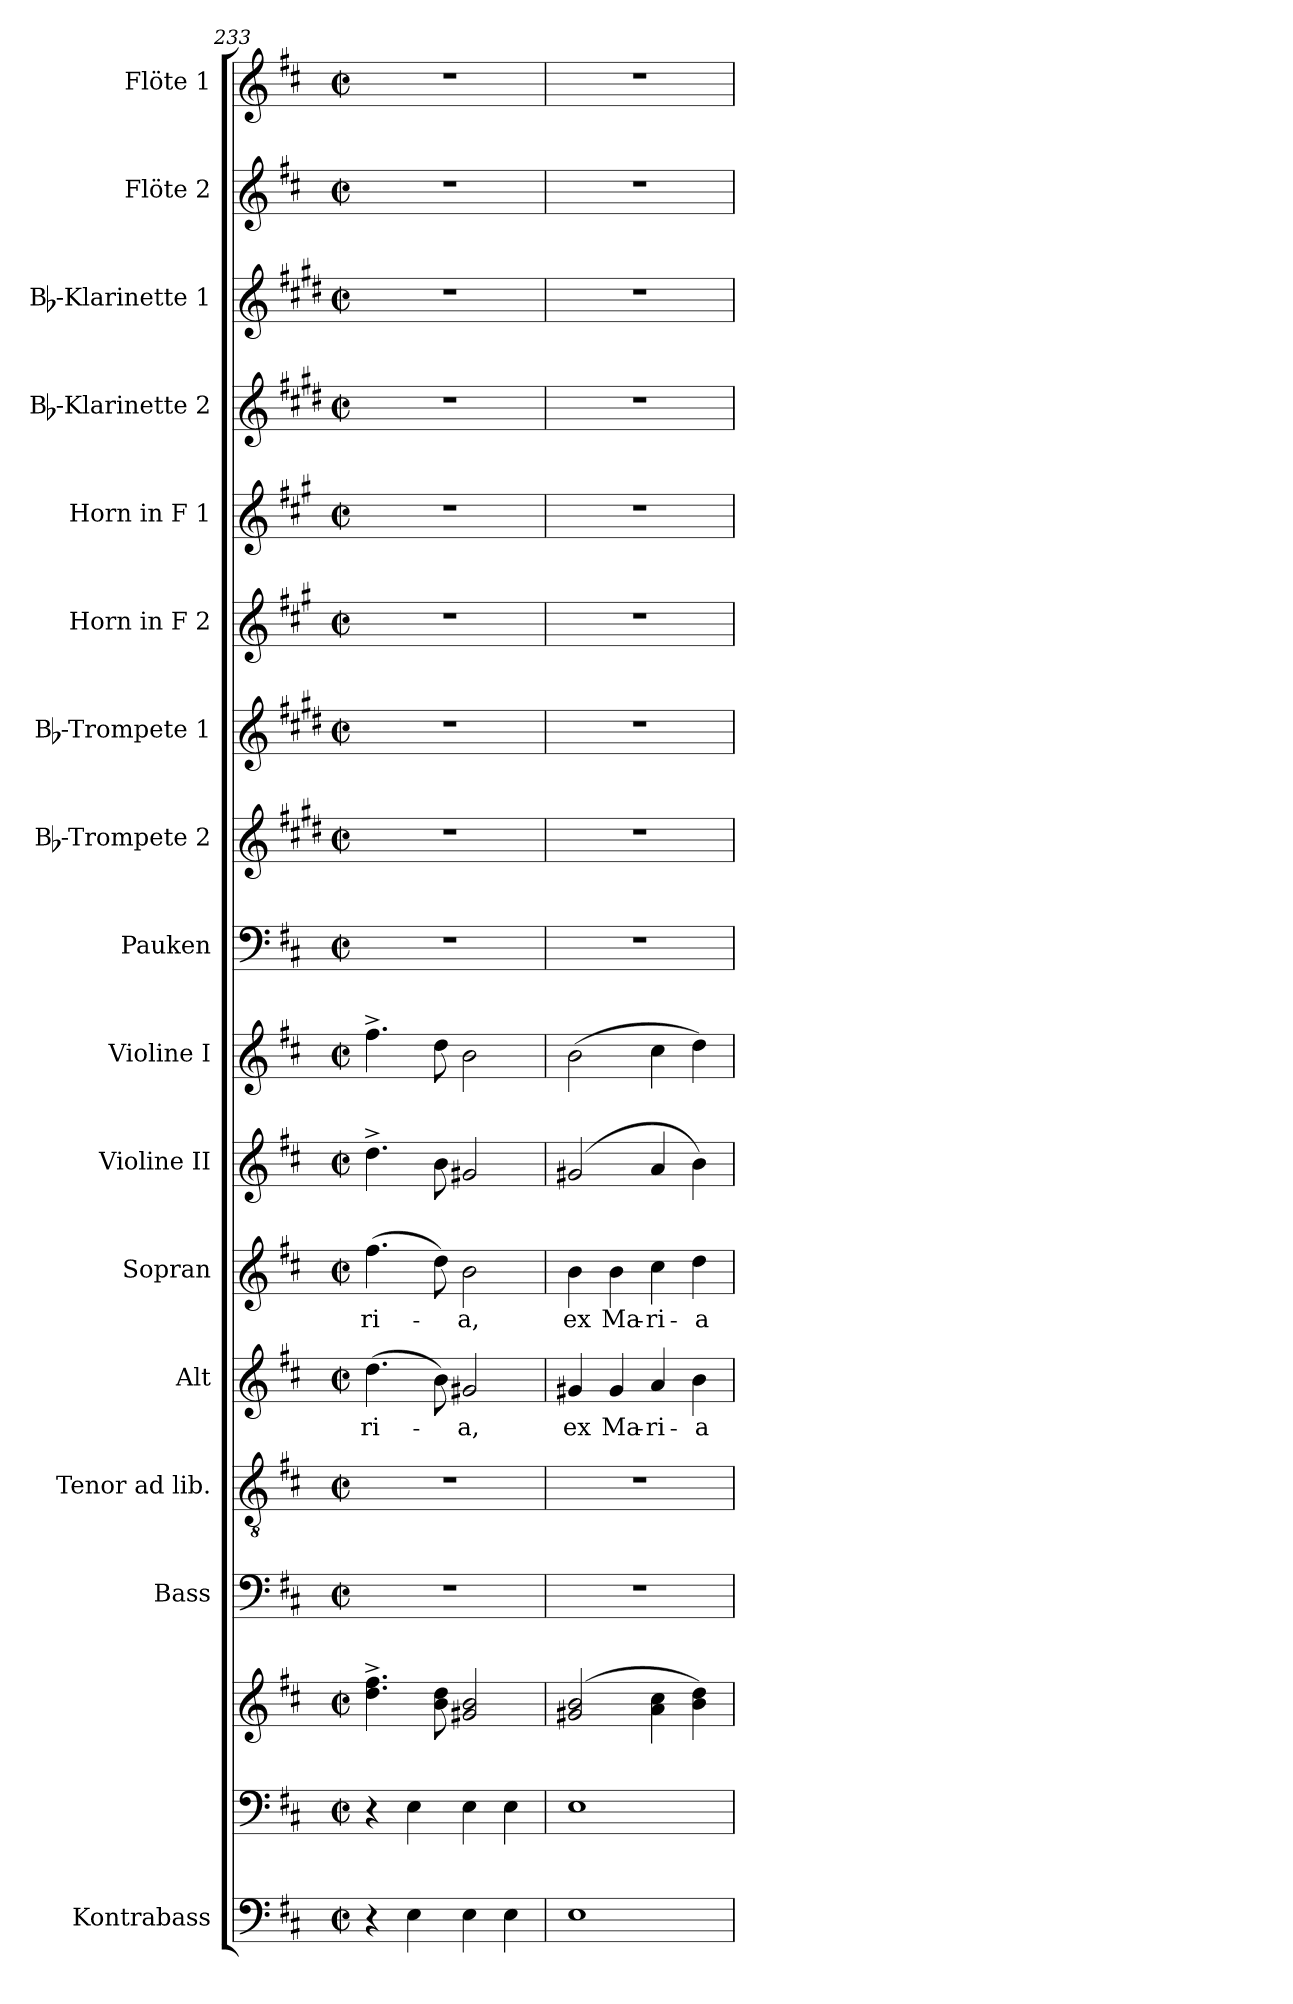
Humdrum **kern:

**kern	**kern	**kern	**kern	**kern	**kern	**text	**kern	**text	**kern	**kern	**kern	**kern	**kern	**kern	**kern	**kern	**kern	**kern	**kern
*part17	*part16	*part16	*part15	*part14	*part13	*part13	*part12	*part12	*part11	*part10	*part9	*part8	*part7	*part6	*part5	*part4	*part3	*part2	*part1
*staff18	*staff17	*staff16	*staff15	*staff14	*staff13	*staff13	*staff12	*staff12	*staff11	*staff10	*staff9	*staff8	*staff7	*staff6	*staff5	*staff4	*staff3	*staff2	*staff1
*I"Kontrabass	*	*	*I"Bass	*I"Tenor ad lib.	*I"Alt	*	*I"Sopran	*	*I"Violine II	*I"Violine I	*I"Pauken	*I"Bb-Trompete 2	*I"Bb-Trompete 1	*I"Horn in F 2	*I"Horn in F 1	*I"Bb-Klarinette 2	*I"Bb-Klarinette 1	*I"Flöte 2	*I"Flöte 1
*I'Kb.	*	*	*I'B.	*I'T.	*I'A.	*	*I'S.	*	*I'Vl. II	*I'Vl. I	*I'Pk.	*I'Bb Trp. 2	*I'Bb Trp. 1	*	*	*I'Bb Kl. 2	*I'Bb Kl. 1	*I'Fl. 2	*I'Fl. 1
*clefF4	*clefF4	*clefG2	*clefF4	*clefGv2	*clefG2	*	*clefG2	*	*clefG2	*clefG2	*clefF4	*clefG2	*clefG2	*clefG2	*clefG2	*clefG2	*clefG2	*clefG2	*clefG2
*ITrd7c12	*	*	*	*	*	*	*	*	*	*	*	*ITrd1c2	*ITrd1c2	*ITrd4c7	*ITrd4c7	*ITrd1c2	*ITrd1c2	*	*
*k[f#c#]	*k[f#c#]	*k[f#c#]	*k[f#c#]	*k[f#c#]	*k[f#c#]	*	*k[f#c#]	*	*k[f#c#]	*k[f#c#]	*k[f#c#]	*k[f#c#]	*k[f#c#]	*k[f#c#]	*k[f#c#]	*k[f#c#]	*k[f#c#]	*k[f#c#]	*k[f#c#]
*D:	*D:	*D:	*D:	*D:	*D:	*	*D:	*	*D:	*D:	*D:	*D:	*D:	*D:	*D:	*D:	*D:	*D:	*D:
*M2/2	*M2/2	*M2/2	*M2/2	*M2/2	*M2/2	*	*M2/2	*	*M2/2	*M2/2	*M2/2	*M2/2	*M2/2	*M2/2	*M2/2	*M2/2	*M2/2	*M2/2	*M2/2
*met(c|)	*met(c|)	*met(c|)	*met(c|)	*met(c|)	*met(c|)	*	*met(c|)	*	*met(c|)	*met(c|)	*met(c|)	*met(c|)	*met(c|)	*met(c|)	*met(c|)	*met(c|)	*met(c|)	*met(c|)	*met(c|)
=233	=233	=233	=233	=233	=233	=233	=233	=233	=233	=233	=233	=233	=233	=233	=233	=233	=233	=233	=233
!	!	!	!	!	!	!LO:LY:b	!	!LO:LY:b	!	!	!	!	!	!	!	!	!	!	!
4r	4r	4.dd\^> 4.ff#\^>	1r	1r	(>4.dd\	-ri-	(>4.ff#\	-ri-	4.dd^>\	4.ff#^>\	1r	1r	1r	1r	1r	1r	1r	1r	1r
4EE\	4E\	.	.	.	.	.	.	.	.	.	.	.	.	.	.	.	.	.	.
.	.	8b\ 8dd\	.	.	8b\)	.	8dd\)	.	8b\	8dd\	.	.	.	.	.	.	.	.	.
!	!	!	!	!	!	!LO:LY:b	!	!LO:LY:b	!	!	!	!	!	!	!	!	!	!	!
4EE\	4E\	2g#X/ 2b/	.	.	2g#X/	-a,	2b\	-a,	2g#X/	2b\	.	.	.	.	.	.	.	.	.
4EE\	4E\	.	.	.	.	.	.	.	.	.	.	.	.	.	.	.	.	.	.
=234	=234	=234	=234	=234	=234	=234	=234	=234	=234	=234	=234	=234	=234	=234	=234	=234	=234	=234	=234
!	!	!	!	!	!	!LO:LY:b	!	!LO:LY:b	!	!	!	!	!	!	!	!	!	!	!
1EE	1E	(2g#X/ 2b/	1r	1r	4g#X/	ex	4b\	ex	(2g#X/	(>2b\	1r	1r	1r	1r	1r	1r	1r	1r	1r
!	!	!	!	!	!	!LO:LY:b	!	!LO:LY:b	!	!	!	!	!	!	!	!	!	!	!
.	.	.	.	.	4g#/	Ma-	4b\	Ma-	.	.	.	.	.	.	.	.	.	.	.
!	!	!	!	!	!	!LO:LY:b	!	!LO:LY:b	!	!	!	!	!	!	!	!	!	!	!
.	.	4a\ 4cc#\	.	.	4a/	-ri-	4cc#\	-ri-	4a/	4cc#\	.	.	.	.	.	.	.	.	.
!	!	!	!	!	!	!LO:LY:b	!	!LO:LY:b	!	!	!	!	!	!	!	!	!	!	!
.	.	4b\ 4dd\)	.	.	4b\	-a	4dd\	-a	4b\)	4dd\)	.	.	.	.	.	.	.	.	.
=	=	=	=	=	=	=	=	=	=	=	=	=	=	=	=	=	=	=	=
*-	*-	*-	*-	*-	*-	*-	*-	*-	*-	*-	*-	*-	*-	*-	*-	*-	*-	*-	*-
